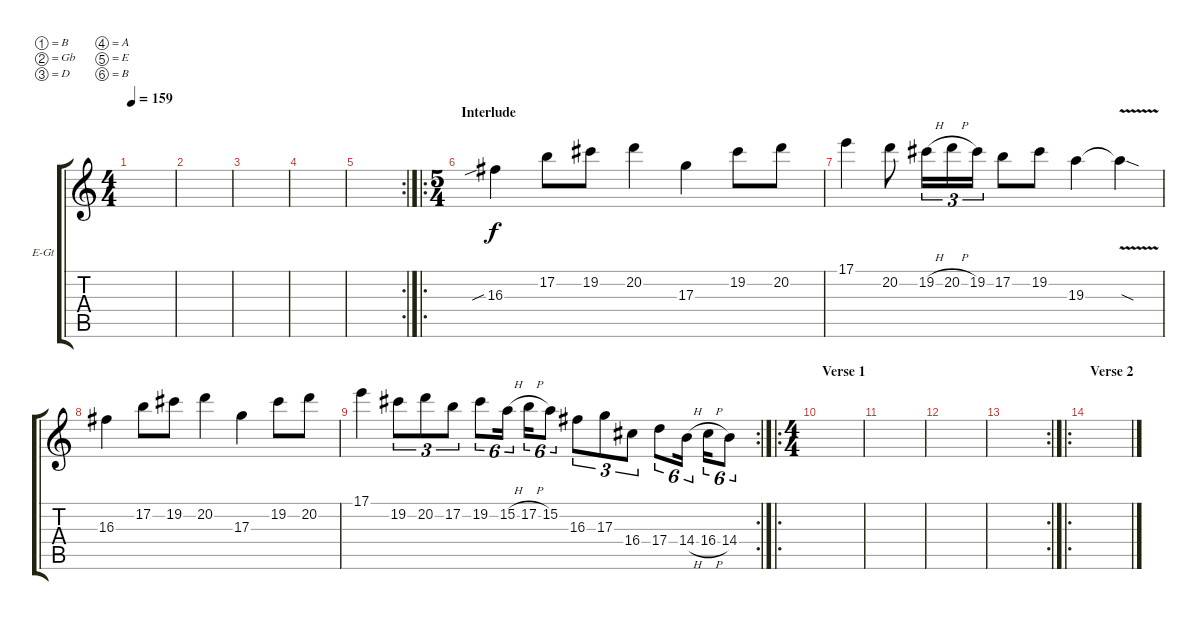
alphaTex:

\bracketExtendMode groupsimilarinstruments
\firstSystemTrackNameOrientation horizontal
\otherSystemsTrackNameOrientation horizontal
\track ("Lead Guitar 1" "E-Gt") {instrument overdrivenguitar}
\staff {score tabs}
\tuning (B3 Gb3 D3 A2 E2 B1)
\ts (4 4)
\tempo 159
\clef g2
\ks c
|
|
|
|
\rc 2
|
\ro
\ts (5 4)
\section ("" "Interlude")
16.3{sib}.4 17.2.8 19.2.8 20.2.4 17.3.4 19.2.8 20.2.8 |
17.1.4 20.2.8 19.2{h}.16{tu (3 2)} 20.2{h}.16{tu (3 2)} 19.2.16{tu (3 2)} 17.2.8 19.2.8 19.3.4 19.3{v sod t}.4 |
16.3.4 17.2.8 19.2.8 20.2.4 17.3.4 19.2.8 20.2.8 |
\rc 2
17.1.4 19.2.8{tu (3 2)} 20.2.8{tu (3 2)} 17.2.8{tu (3 2)} 19.2.8{tu (6 4)} 15.2{h}.16{tu (6 4)} 17.2{h}.16{tu (6 4)} 15.2.8{tu (6 4)} 16.3.8{tu (3 2)} 17.3.8{tu (3 2)} 16.4.8{tu (3 2)} 17.4.8{tu (6 4)} 14.4{h}.16{tu (6 4)} 16.4{h}.16{tu (6 4)} 14.4.8{tu (6 4)} |
\ro
\ts (4 4)
\section ("" "Verse 1")
|
|
|
\rc 2
|
\ro
\section ("" "Verse 2")
